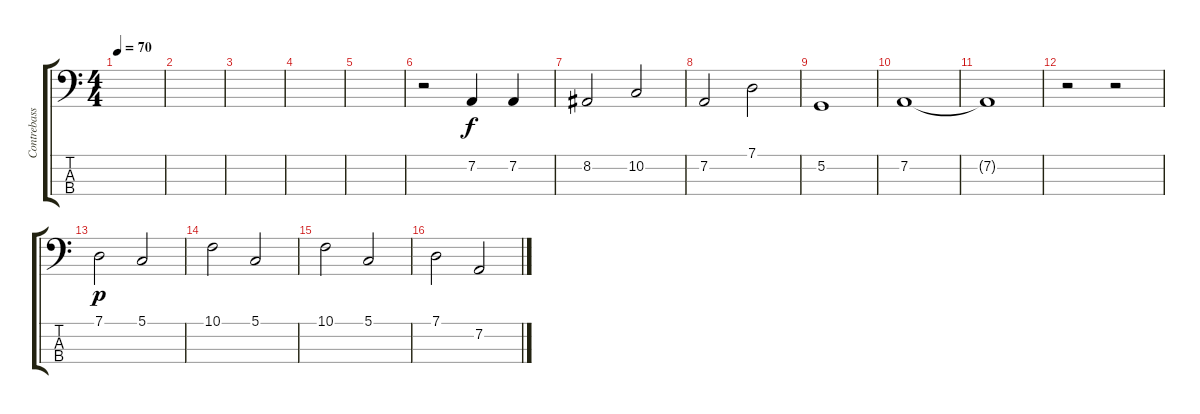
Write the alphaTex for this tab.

\track ("Contrebasse/violoncelle (je sais pas tro" "Contrebass") {instrument cello}
\staff {score tabs}
\tuning (G2 D2 A1 E1) {hide}
\ts (4 4)
\tempo 70
\clef f4
\ks c
|
|
|
|
|
r.2 7.2.4 7.2.4 |
8.2.2 10.2.2 |
7.2.2 7.1.2 |
5.2.1 |
7.2.1 |
7.2{t}.1 |
r.2 r.2 |
7.1.2{dy p} 5.1.2 |
10.1.2 5.1.2 |
10.1.2 5.1.2 |
7.1.2 7.2.2
